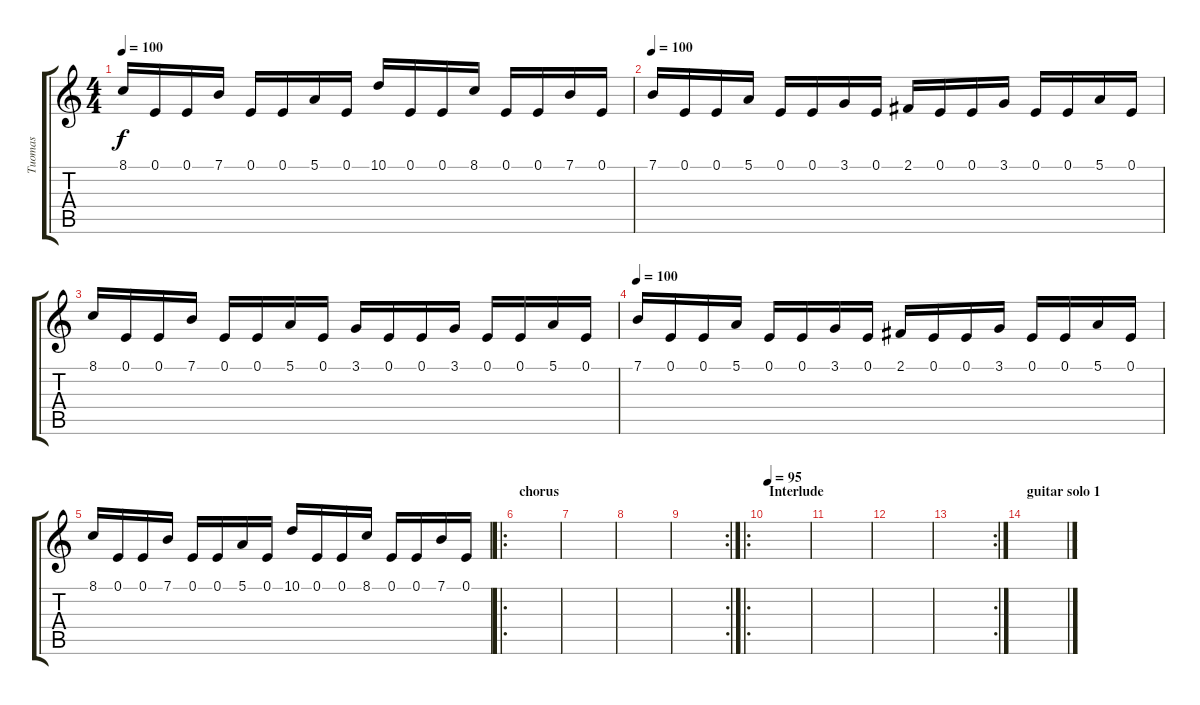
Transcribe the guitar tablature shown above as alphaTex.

\track ("Tuomas" "Tuomas") {instrument synthbrass1}
\staff {score tabs}
\tuning (E4 B3 G3 D3 A2 E2) {hide}
\ts (4 4)
\tempo 100
\clef g2
\ks c
8.1.16{dy f} 0.1.16 0.1.16 7.1.16 0.1.16 0.1.16 5.1.16 0.1.16 10.1.16 0.1.16 0.1.16 8.1.16 0.1.16 0.1.16 7.1.16 0.1.16 |
\tempo 100
7.1.16 0.1.16 0.1.16 5.1.16 0.1.16 0.1.16 3.1.16 0.1.16 2.1.16 0.1.16 0.1.16 3.1.16 0.1.16 0.1.16 5.1.16 0.1.16 |
8.1.16 0.1.16 0.1.16 7.1.16 0.1.16 0.1.16 5.1.16 0.1.16 3.1.16 0.1.16 0.1.16 3.1.16 0.1.16 0.1.16 5.1.16 0.1.16 |
\tempo 100
7.1.16 0.1.16 0.1.16 5.1.16 0.1.16 0.1.16 3.1.16 0.1.16 2.1.16 0.1.16 0.1.16 3.1.16 0.1.16 0.1.16 5.1.16 0.1.16 |
8.1.16 0.1.16 0.1.16 7.1.16 0.1.16 0.1.16 5.1.16 0.1.16 10.1.16 0.1.16 0.1.16 8.1.16 0.1.16 0.1.16 7.1.16 0.1.16 |
\ro
\section ("" "chorus")
|
|
|
\rc 2
|
\ro
\section ("" "Interlude")
\tempo 95
|
|
|
\rc 2
|
\section ("" "guitar solo 1")
